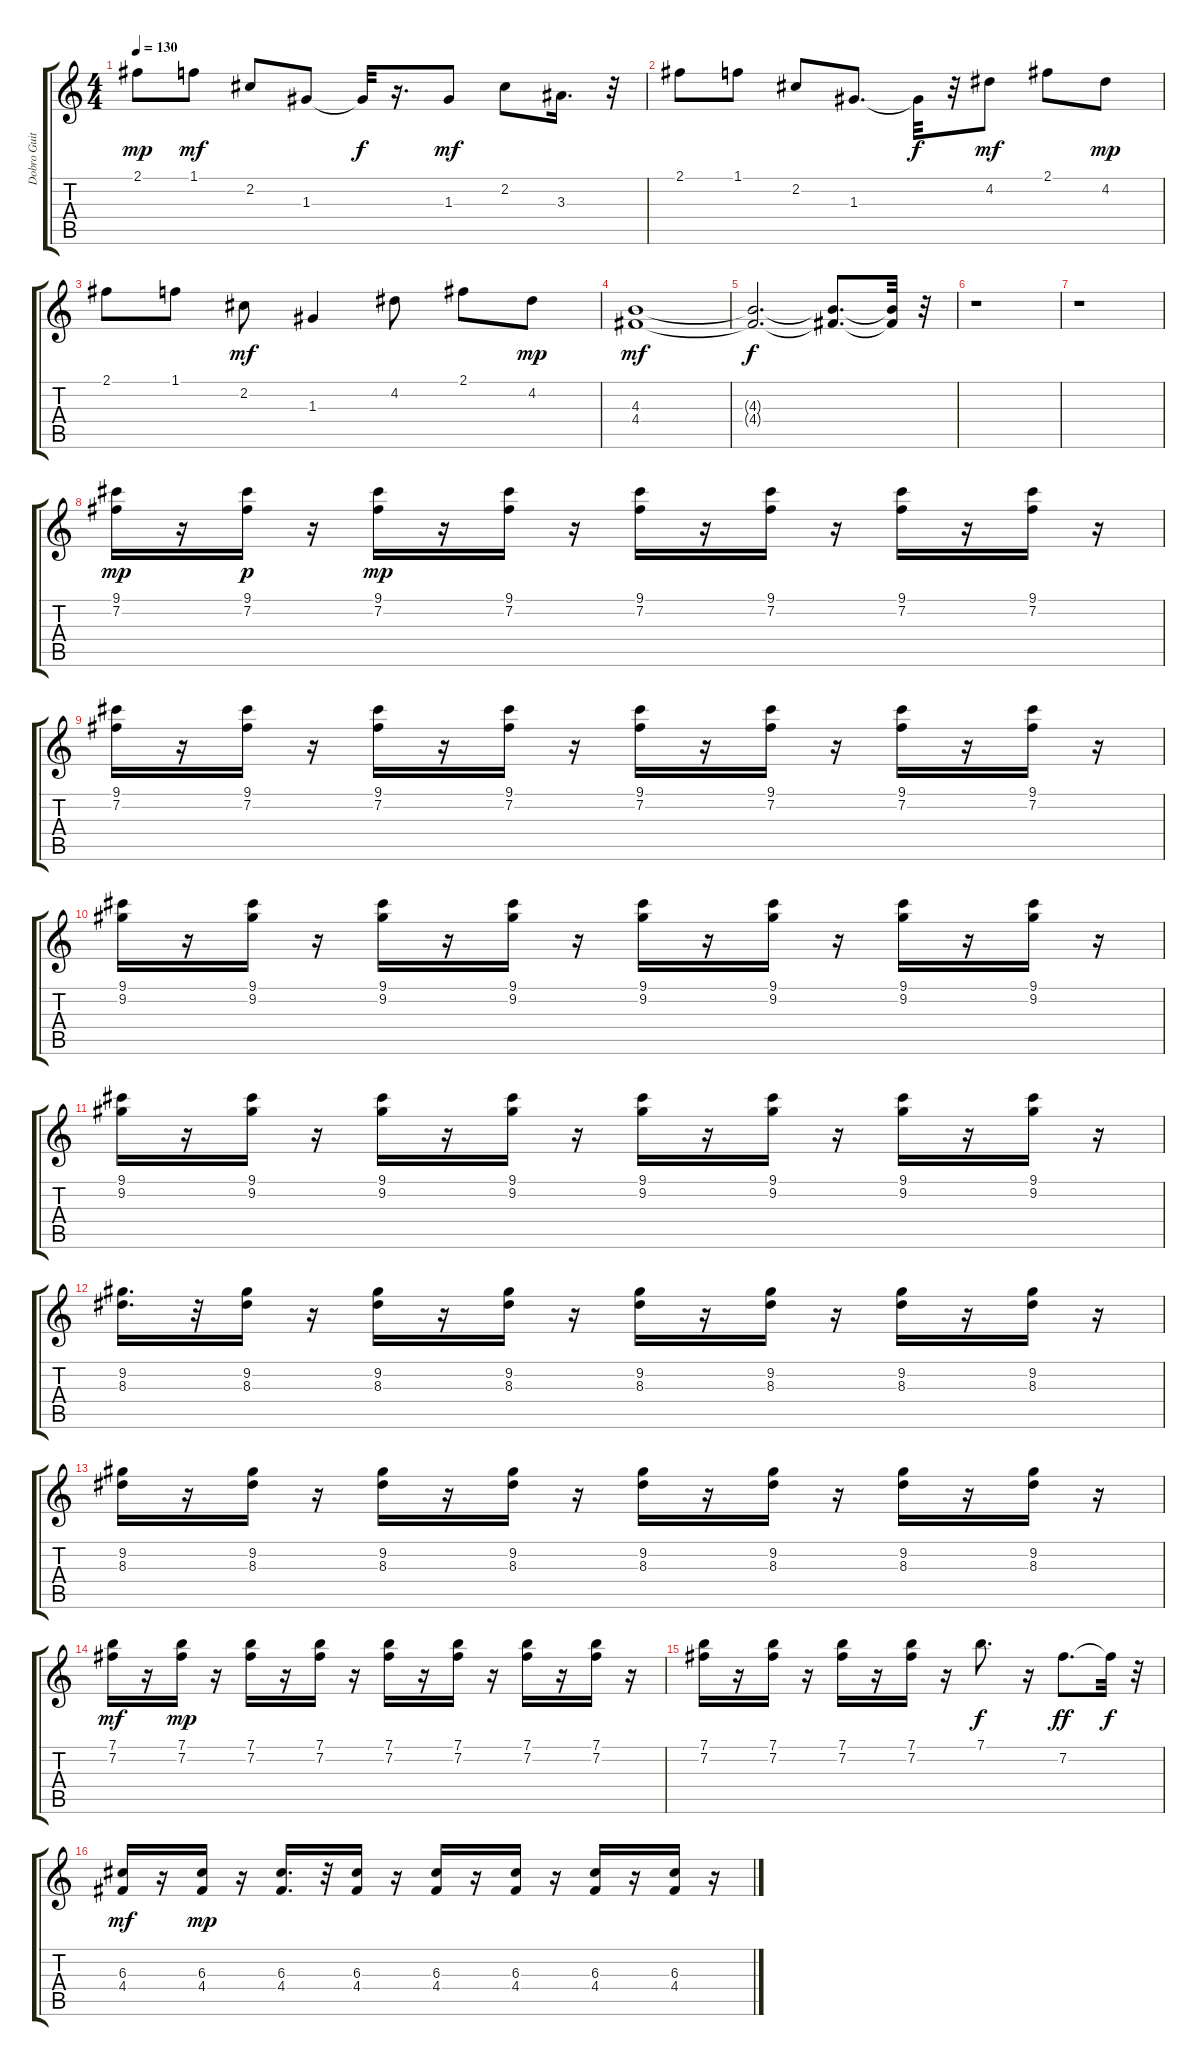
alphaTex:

\track ("Dobro Guitar" "Dobro Guit") {instrument banjo}
\staff {score tabs}
\tuning (E4 B3 G3 D3 A2 E2) {hide}
\displaytranspose 12
\ts (4 4)
\tempo 130
\clef g2
\ks c
2.1.8{dy mp} 1.1.8{dy mf} 2.2.8 1.3.8 1.3{t}.32{dy f} r.16{d} 1.3.8{dy mf} 2.2.8 3.3.16{d} r.32 |
2.1.8 1.1.8 2.2.8 1.3.8{d} 1.3{t}.32{dy f} r.32 4.2.8{dy mf} 2.1.8 4.2.8{dy mp} |
2.1.8 1.1.8 2.2.8{dy mf} 1.3.4 4.2.8 2.1.8 4.2.8{dy mp} |
(4.3 4.4).1{dy mf} |
(4.3{t} 4.4{t}).2{d dy f} (4.3{t} 4.4{t}).8{d} (4.3{t} 4.4{t}).32 r.32 |
r.1 |
r.1 |
(9.1 7.2).16{dy mp} r.16 (9.1 7.2).16{dy p} r.16 (9.1 7.2).16{dy mp} r.16 (9.1 7.2).16 r.16 (9.1 7.2).16 r.16 (9.1 7.2).16 r.16 (9.1 7.2).16 r.16 (9.1 7.2).16 r.16 |
(9.1 7.2).16 r.16 (9.1 7.2).16 r.16 (9.1 7.2).16 r.16 (9.1 7.2).16 r.16 (9.1 7.2).16 r.16 (9.1 7.2).16 r.16 (9.1 7.2).16 r.16 (9.1 7.2).16 r.16 |
(9.1 9.2).16 r.16 (9.1 9.2).16 r.16 (9.1 9.2).16 r.16 (9.1 9.2).16 r.16 (9.1 9.2).16 r.16 (9.1 9.2).16 r.16 (9.1 9.2).16 r.16 (9.1 9.2).16 r.16 |
(9.1 9.2).16 r.16 (9.1 9.2).16 r.16 (9.1 9.2).16 r.16 (9.1 9.2).16 r.16 (9.1 9.2).16 r.16 (9.1 9.2).16 r.16 (9.1 9.2).16 r.16 (9.1 9.2).16 r.16 |
(9.2 8.3).16{d} r.32 (9.2 8.3).16 r.16 (9.2 8.3).16 r.16 (9.2 8.3).16 r.16 (9.2 8.3).16 r.16 (9.2 8.3).16 r.16 (9.2 8.3).16 r.16 (9.2 8.3).16 r.16 |
(9.2 8.3).16 r.16 (9.2 8.3).16 r.16 (9.2 8.3).16 r.16 (9.2 8.3).16 r.16 (9.2 8.3).16 r.16 (9.2 8.3).16 r.16 (9.2 8.3).16 r.16 (9.2 8.3).16 r.16 |
(7.1 7.2).16{dy mf} r.16 (7.1 7.2).16{dy mp} r.16 (7.1 7.2).16 r.16 (7.1 7.2).16 r.16 (7.1 7.2).16 r.16 (7.1 7.2).16 r.16 (7.1 7.2).16 r.16 (7.1 7.2).16 r.16 |
(7.1 7.2).16 r.16 (7.1 7.2).16 r.16 (7.1 7.2).16 r.16 (7.1 7.2).16 r.16 7.1.8{d dy f} r.16 7.2.8{d dy ff} 7.2{t}.32{dy f} r.32 |
(6.3 4.4).16{dy mf} r.16 (6.3 4.4).16{dy mp} r.16 (6.3 4.4).16{d} r.32 (6.3 4.4).16 r.16 (6.3 4.4).16 r.16 (6.3 4.4).16 r.16 (6.3 4.4).16 r.16 (6.3 4.4).16 r.16
